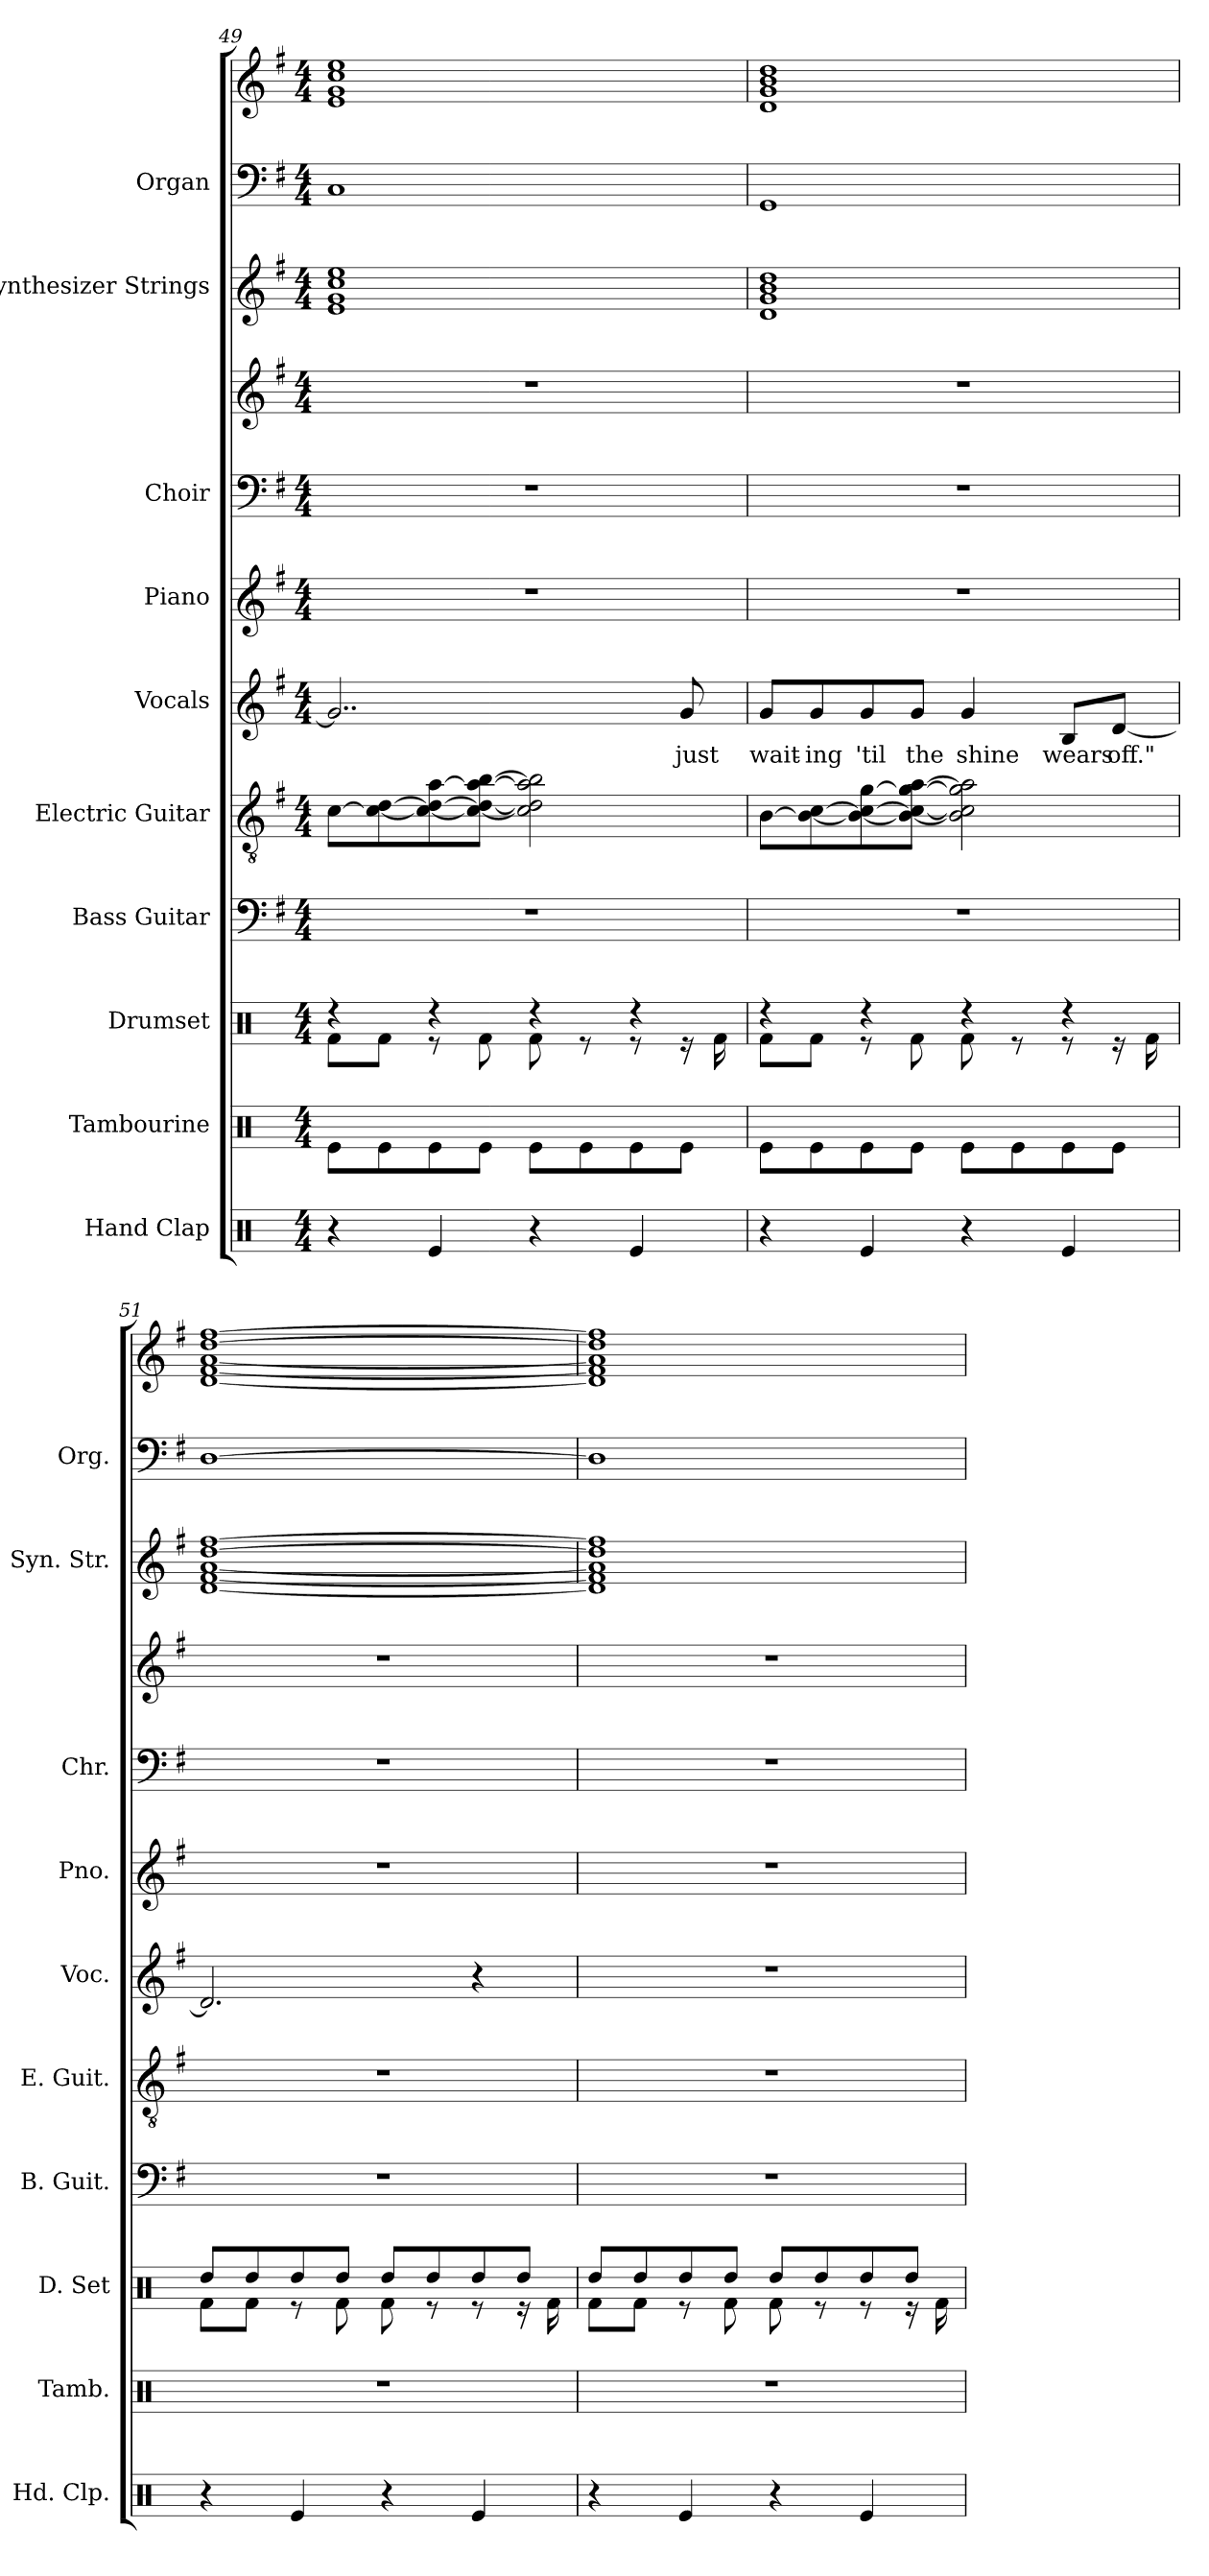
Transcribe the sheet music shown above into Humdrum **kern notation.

**kern	**kern	**kern	**kern	**kern	**kern	**text	**kern	**kern	**kern	**kern	**kern	**kern
*part10	*part9	*part8	*part7	*part6	*part5	*part5	*part4	*part3	*part3	*part2	*part1	*part1
*staff12	*staff11	*staff10	*staff9	*staff8	*staff7	*staff7	*staff6	*staff5	*staff4	*staff3	*staff2	*staff1
*I"Hand Clap	*I"Tambourine	*I"Drumset	*I"Bass Guitar	*I"Electric Guitar	*I"Vocals	*	*I"Piano	*I"Choir	*	*I"Synthesizer Strings	*I"Organ	*
*I'Hd. Clp.	*I'Tamb.	*I'D. Set	*I'B. Guit.	*I'E. Guit.	*I'Voc.	*	*I'Pno.	*I'Chr.	*	*I'Syn. Str.	*I'Org.	*
!!LO:PB:g=z
*clefX	*clefX	*clefX	*clefF4	*clefGv2	*clefG2	*	*clefG2	*clefF4	*clefG2	*clefG2	*clefF4	*clefG2
*	*	*	*ITrd7c12	*	*	*	*	*	*	*	*	*
*k[]	*k[]	*k[]	*k[f#]	*k[f#]	*k[f#]	*	*k[f#]	*k[f#]	*k[f#]	*k[f#]	*k[f#]	*k[f#]
*M4/4	*M4/4	*M4/4	*M4/4	*M4/4	*M4/4	*	*M4/4	*M4/4	*M4/4	*M4/4	*M4/4	*M4/4
=49	=49	=49	=49	=49	=49	=49	=49	=49	=49	=49	=49	=49
*	*	*^	*	*	*	*	*	*	*	*	*	*
4r	8Re\L	4r	8Rf\L	1r	[8c\L	2..g/]	.	1r	1r	1r	1e 1g 1cc 1ee	1C	1e 1g 1cc 1ee
.	8Re\	.	8Rf\J	.	8c\_ [8d\	.	.	.	.	.	.	.	.
4Re/	8Re\	4r	8r	.	8c\_ 8d\_ [8a\	.	.	.	.	.	.	.	.
.	8Re\J	.	8Rf\	.	8c\_ 8d\_ 8a\_ [8b\J	.	.	.	.	.	.	.	.
4r	8Re\L	4r	8Rf\	.	2c\] 2d\] 2a\] 2b\]	.	.	.	.	.	.	.	.
.	8Re\	.	8r	.	.	.	.	.	.	.	.	.	.
4Re/	8Re\	4r	8r	.	.	.	.	.	.	.	.	.	.
!	!	!	!	!	!	!	!LO:LY:b	!	!	!	!	!	!
.	8Re\J	.	16r	.	.	8g/	just	.	.	.	.	.	.
.	.	.	16Rf\	.	.	.	.	.	.	.	.	.	.
=50	=50	=50	=50	=50	=50	=50	=50	=50	=50	=50	=50	=50	=50
!	!	!	!	!	!	!	!LO:LY:b	!	!	!	!	!	!
4r	8Re\L	4r	8Rf\L	1r	[8B\L	8g/L	wait-	1r	1r	1r	1d 1g 1b 1dd	1GG	1d 1g 1b 1dd
!	!	!	!	!	!	!	!LO:LY:b	!	!	!	!	!	!
.	8Re\	.	8Rf\J	.	8B\_ [8c\	8g/	-ing	.	.	.	.	.	.
!	!	!	!	!	!	!	!LO:LY:b	!	!	!	!	!	!
4Re/	8Re\	4r	8r	.	8B\_ 8c\_ [8g\	8g/	'til	.	.	.	.	.	.
!	!	!	!	!	!	!	!LO:LY:b	!	!	!	!	!	!
.	8Re\J	.	8Rf\	.	8B\_ 8c\_ 8g\_ [8a\J	8g/J	the	.	.	.	.	.	.
!	!	!	!	!	!	!	!LO:LY:b	!	!	!	!	!	!
4r	8Re\L	4r	8Rf\	.	2B\] 2c\] 2g\] 2a\]	4g/	shine	.	.	.	.	.	.
.	8Re\	.	8r	.	.	.	.	.	.	.	.	.	.
!	!	!	!	!	!	!	!LO:LY:b	!	!	!	!	!	!
4Re/	8Re\	4r	8r	.	.	8B/L	wears	.	.	.	.	.	.
!	!	!	!	!	!	!	!LO:LY:b	!	!	!	!	!	!
.	8Re\J	.	16r	.	.	[8d/J	off."	.	.	.	.	.	.
.	.	.	16Rf\	.	.	.	.	.	.	.	.	.	.
=51	=51	=51	=51	=51	=51	=51	=51	=51	=51	=51	=51	=51	=51
4r	1r	8Rdd/L	8Rf\L	1r	1r	2.d/]	.	1r	1r	1r	[1d [1f# [1a [1dd [1ff#	[1D	[1d [1f# [1a [1dd [1ff#
.	.	8Rdd/	8Rf\J	.	.	.	.	.	.	.	.	.	.
4Re/	.	8Rdd/	8r	.	.	.	.	.	.	.	.	.	.
.	.	8Rdd/J	8Rf\	.	.	.	.	.	.	.	.	.	.
4r	.	8Rdd/L	8Rf\	.	.	.	.	.	.	.	.	.	.
.	.	8Rdd/	8r	.	.	.	.	.	.	.	.	.	.
4Re/	.	8Rdd/	8r	.	.	4r	.	.	.	.	.	.	.
.	.	8Rdd/J	16r	.	.	.	.	.	.	.	.	.	.
.	.	.	16Rf\	.	.	.	.	.	.	.	.	.	.
!!LO:PB:g=z
=52	=52	=52	=52	=52	=52	=52	=52	=52	=52	=52	=52	=52	=52
4r	1r	8Rdd/L	8Rf\L	1r	1r	1r	.	1r	1r	1r	1d] 1f#] 1a] 1dd] 1ff#]	1D]	1d] 1f#] 1a] 1dd] 1ff#]
.	.	8Rdd/	8Rf\J	.	.	.	.	.	.	.	.	.	.
4Re/	.	8Rdd/	8r	.	.	.	.	.	.	.	.	.	.
.	.	8Rdd/J	8Rf\	.	.	.	.	.	.	.	.	.	.
4r	.	8Rdd/L	8Rf\	.	.	.	.	.	.	.	.	.	.
.	.	8Rdd/	8r	.	.	.	.	.	.	.	.	.	.
4Re/	.	8Rdd/	8r	.	.	.	.	.	.	.	.	.	.
.	.	8Rdd/J	16r	.	.	.	.	.	.	.	.	.	.
.	.	.	16Rf\	.	.	.	.	.	.	.	.	.	.
*	*	*v	*v	*	*	*	*	*	*	*	*	*	*
=	=	=	=	=	=	=	=	=	=	=	=	=
*-	*-	*-	*-	*-	*-	*-	*-	*-	*-	*-	*-	*-
